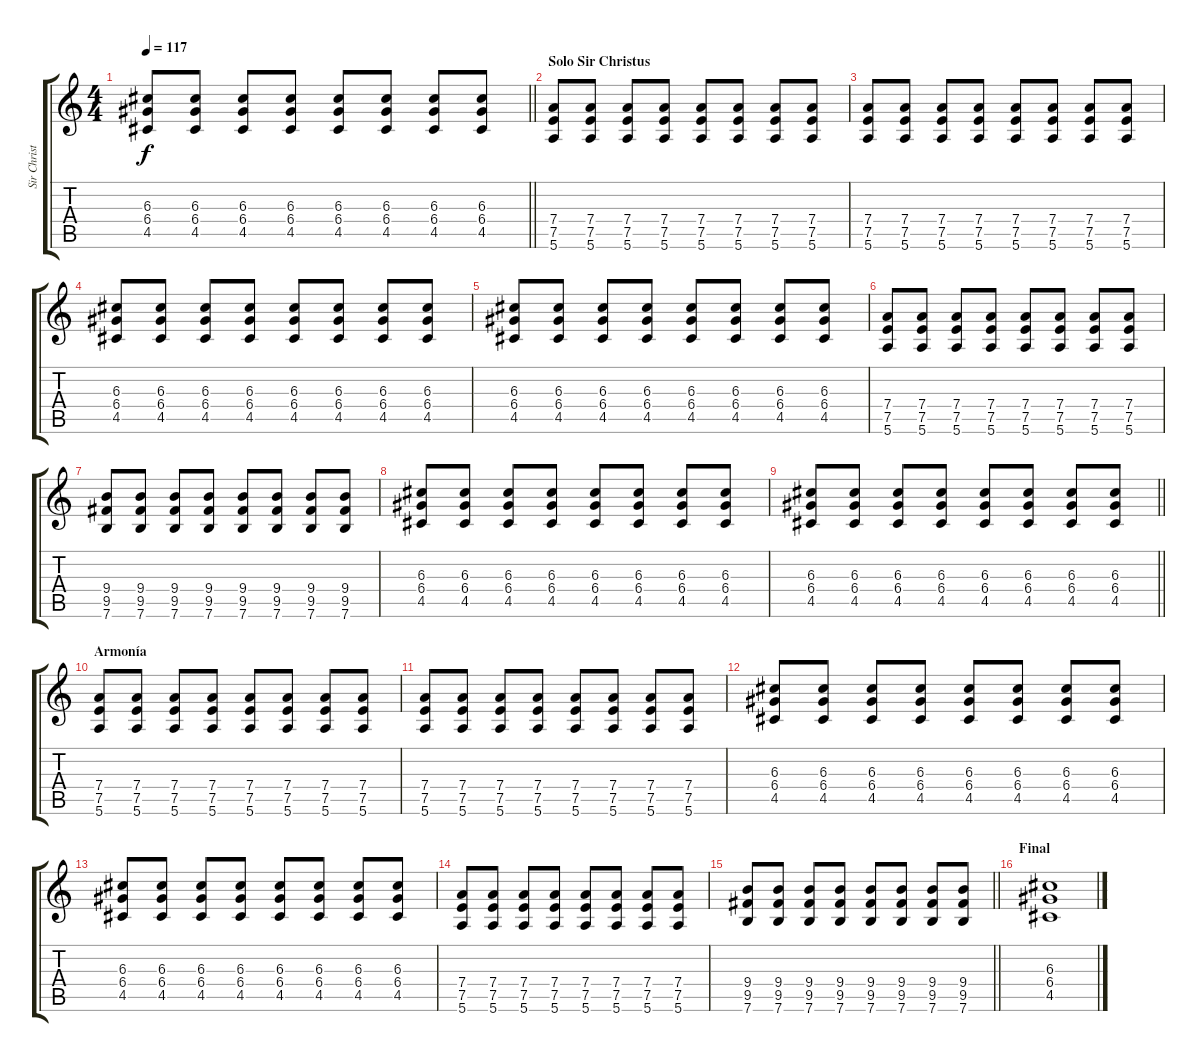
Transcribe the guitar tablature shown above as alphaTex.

\track ("Sir Christus" "Sir Christ") {instrument overdrivenguitar}
\staff {score tabs}
\tuning (E4 B3 G3 D3 A2 E2) {hide}
\ts (4 4)
\tempo 117
\clef g2
\barLineRight lightlight
\ks c
(6.3 6.4 4.5).8{dy f} (6.3 6.4 4.5).8 (6.3 6.4 4.5).8 (6.3 6.4 4.5).8 (6.3 6.4 4.5).8 (6.3 6.4 4.5).8 (6.3 6.4 4.5).8 (6.3 6.4 4.5).8 |
\section ("" "Solo Sir Christus")
(7.4 7.5 5.6).8{volume 10} (7.4 7.5 5.6).8 (7.4 7.5 5.6).8 (7.4 7.5 5.6).8 (7.4 7.5 5.6).8 (7.4 7.5 5.6).8 (7.4 7.5 5.6).8 (7.4 7.5 5.6).8 |
(7.4 7.5 5.6).8 (7.4 7.5 5.6).8 (7.4 7.5 5.6).8 (7.4 7.5 5.6).8 (7.4 7.5 5.6).8 (7.4 7.5 5.6).8 (7.4 7.5 5.6).8 (7.4 7.5 5.6).8 |
(6.3 6.4 4.5).8 (6.3 6.4 4.5).8 (6.3 6.4 4.5).8 (6.3 6.4 4.5).8 (6.3 6.4 4.5).8 (6.3 6.4 4.5).8 (6.3 6.4 4.5).8 (6.3 6.4 4.5).8 |
(6.3 6.4 4.5).8 (6.3 6.4 4.5).8 (6.3 6.4 4.5).8 (6.3 6.4 4.5).8 (6.3 6.4 4.5).8 (6.3 6.4 4.5).8 (6.3 6.4 4.5).8 (6.3 6.4 4.5).8 |
(7.4 7.5 5.6).8{volume 10} (7.4 7.5 5.6).8 (7.4 7.5 5.6).8 (7.4 7.5 5.6).8 (7.4 7.5 5.6).8 (7.4 7.5 5.6).8 (7.4 7.5 5.6).8 (7.4 7.5 5.6).8 |
(9.4 9.5 7.6).8 (9.4 9.5 7.6).8 (9.4 9.5 7.6).8 (9.4 9.5 7.6).8 (9.4 9.5 7.6).8 (9.4 9.5 7.6).8 (9.4 9.5 7.6).8 (9.4 9.5 7.6).8 |
(6.3 6.4 4.5).8 (6.3 6.4 4.5).8 (6.3 6.4 4.5).8 (6.3 6.4 4.5).8 (6.3 6.4 4.5).8 (6.3 6.4 4.5).8 (6.3 6.4 4.5).8 (6.3 6.4 4.5).8 |
\barLineRight lightlight
(6.3 6.4 4.5).8 (6.3 6.4 4.5).8 (6.3 6.4 4.5).8 (6.3 6.4 4.5).8 (6.3 6.4 4.5).8 (6.3 6.4 4.5).8 (6.3 6.4 4.5).8 (6.3 6.4 4.5).8 |
\section ("" "Armonía")
(7.4 7.5 5.6).8{volume 10} (7.4 7.5 5.6).8 (7.4 7.5 5.6).8 (7.4 7.5 5.6).8 (7.4 7.5 5.6).8 (7.4 7.5 5.6).8 (7.4 7.5 5.6).8 (7.4 7.5 5.6).8 |
(7.4 7.5 5.6).8 (7.4 7.5 5.6).8 (7.4 7.5 5.6).8 (7.4 7.5 5.6).8 (7.4 7.5 5.6).8 (7.4 7.5 5.6).8 (7.4 7.5 5.6).8 (7.4 7.5 5.6).8 |
(6.3 6.4 4.5).8 (6.3 6.4 4.5).8 (6.3 6.4 4.5).8 (6.3 6.4 4.5).8 (6.3 6.4 4.5).8 (6.3 6.4 4.5).8 (6.3 6.4 4.5).8 (6.3 6.4 4.5).8 |
(6.3 6.4 4.5).8 (6.3 6.4 4.5).8 (6.3 6.4 4.5).8 (6.3 6.4 4.5).8 (6.3 6.4 4.5).8 (6.3 6.4 4.5).8 (6.3 6.4 4.5).8 (6.3 6.4 4.5).8 |
(7.4 7.5 5.6).8{volume 10} (7.4 7.5 5.6).8 (7.4 7.5 5.6).8 (7.4 7.5 5.6).8 (7.4 7.5 5.6).8 (7.4 7.5 5.6).8 (7.4 7.5 5.6).8 (7.4 7.5 5.6).8 |
\barLineRight lightlight
(9.4 9.5 7.6).8 (9.4 9.5 7.6).8 (9.4 9.5 7.6).8 (9.4 9.5 7.6).8 (9.4 9.5 7.6).8 (9.4 9.5 7.6).8 (9.4 9.5 7.6).8 (9.4 9.5 7.6).8 |
\section ("" "Final")
(6.3 6.4 4.5).1
